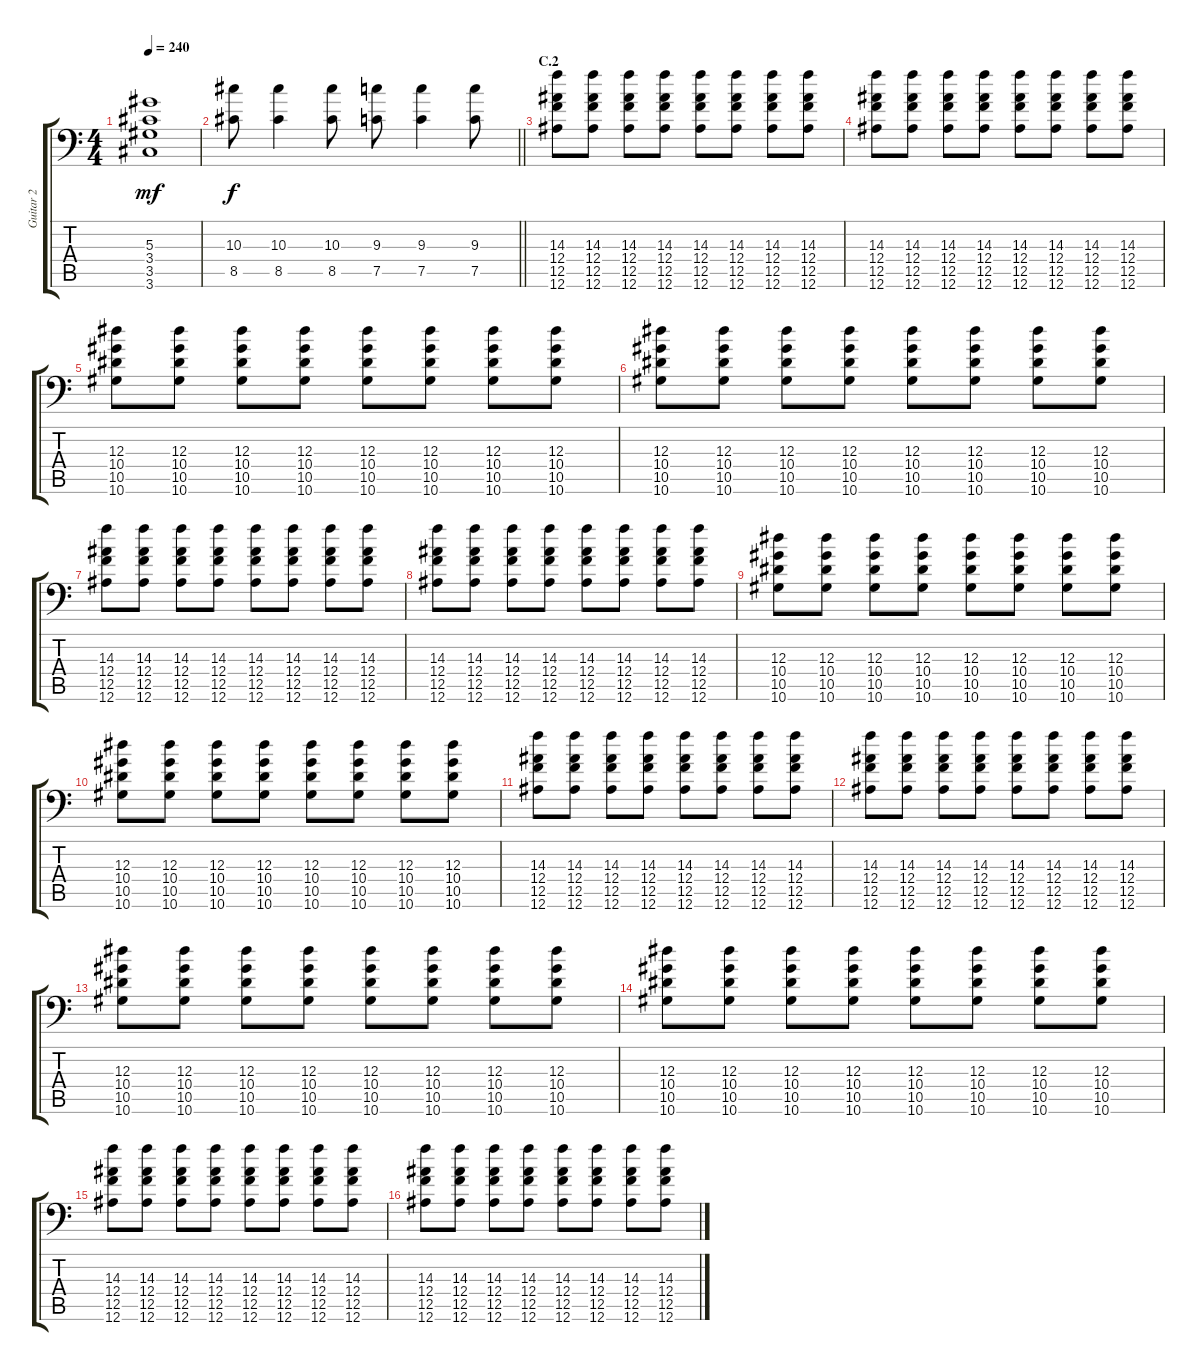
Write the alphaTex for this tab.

\track ("Guitar 2" "Guitar 2") {instrument distortionguitar}
\staff {score tabs}
\tuning (C4 G3 Eb3 Bb2 F2 Bb1) {hide}
\ts (4 4)
\tempo 240
\clef f4
\ks c
(5.3 3.4 3.5 3.6).1{dy mf} |
\barLineRight lightlight
(10.3 8.5).8{dy f} (10.3 8.5).4 (10.3 8.5).8 (9.3 7.5).8 (9.3 7.5).4 (9.3 7.5).8 |
\section ("" "C.2")
(14.3 12.4 12.5 12.6).8 (14.3 12.4 12.5 12.6).8 (14.3 12.4 12.5 12.6).8 (14.3 12.4 12.5 12.6).8 (14.3 12.4 12.5 12.6).8 (14.3 12.4 12.5 12.6).8 (14.3 12.4 12.5 12.6).8 (14.3 12.4 12.5 12.6).8 |
(14.3 12.4 12.5 12.6).8 (14.3 12.4 12.5 12.6).8 (14.3 12.4 12.5 12.6).8 (14.3 12.4 12.5 12.6).8 (14.3 12.4 12.5 12.6).8 (14.3 12.4 12.5 12.6).8 (14.3 12.4 12.5 12.6).8 (14.3 12.4 12.5 12.6).8 |
(12.3 10.4 10.5 10.6).8 (12.3 10.4 10.5 10.6).8 (12.3 10.4 10.5 10.6).8 (12.3 10.4 10.5 10.6).8 (12.3 10.4 10.5 10.6).8 (12.3 10.4 10.5 10.6).8 (12.3 10.4 10.5 10.6).8 (12.3 10.4 10.5 10.6).8 |
(12.3 10.4 10.5 10.6).8 (12.3 10.4 10.5 10.6).8 (12.3 10.4 10.5 10.6).8 (12.3 10.4 10.5 10.6).8 (12.3 10.4 10.5 10.6).8 (12.3 10.4 10.5 10.6).8 (12.3 10.4 10.5 10.6).8 (12.3 10.4 10.5 10.6).8 |
(14.3 12.4 12.5 12.6).8 (14.3 12.4 12.5 12.6).8 (14.3 12.4 12.5 12.6).8 (14.3 12.4 12.5 12.6).8 (14.3 12.4 12.5 12.6).8 (14.3 12.4 12.5 12.6).8 (14.3 12.4 12.5 12.6).8 (14.3 12.4 12.5 12.6).8 |
(14.3 12.4 12.5 12.6).8 (14.3 12.4 12.5 12.6).8 (14.3 12.4 12.5 12.6).8 (14.3 12.4 12.5 12.6).8 (14.3 12.4 12.5 12.6).8 (14.3 12.4 12.5 12.6).8 (14.3 12.4 12.5 12.6).8 (14.3 12.4 12.5 12.6).8 |
(12.3 10.4 10.5 10.6).8 (12.3 10.4 10.5 10.6).8 (12.3 10.4 10.5 10.6).8 (12.3 10.4 10.5 10.6).8 (12.3 10.4 10.5 10.6).8 (12.3 10.4 10.5 10.6).8 (12.3 10.4 10.5 10.6).8 (12.3 10.4 10.5 10.6).8 |
(12.3 10.4 10.5 10.6).8 (12.3 10.4 10.5 10.6).8 (12.3 10.4 10.5 10.6).8 (12.3 10.4 10.5 10.6).8 (12.3 10.4 10.5 10.6).8 (12.3 10.4 10.5 10.6).8 (12.3 10.4 10.5 10.6).8 (12.3 10.4 10.5 10.6).8 |
(14.3 12.4 12.5 12.6).8 (14.3 12.4 12.5 12.6).8 (14.3 12.4 12.5 12.6).8 (14.3 12.4 12.5 12.6).8 (14.3 12.4 12.5 12.6).8 (14.3 12.4 12.5 12.6).8 (14.3 12.4 12.5 12.6).8 (14.3 12.4 12.5 12.6).8 |
(14.3 12.4 12.5 12.6).8 (14.3 12.4 12.5 12.6).8 (14.3 12.4 12.5 12.6).8 (14.3 12.4 12.5 12.6).8 (14.3 12.4 12.5 12.6).8 (14.3 12.4 12.5 12.6).8 (14.3 12.4 12.5 12.6).8 (14.3 12.4 12.5 12.6).8 |
(12.3 10.4 10.5 10.6).8 (12.3 10.4 10.5 10.6).8 (12.3 10.4 10.5 10.6).8 (12.3 10.4 10.5 10.6).8 (12.3 10.4 10.5 10.6).8 (12.3 10.4 10.5 10.6).8 (12.3 10.4 10.5 10.6).8 (12.3 10.4 10.5 10.6).8 |
(12.3 10.4 10.5 10.6).8 (12.3 10.4 10.5 10.6).8 (12.3 10.4 10.5 10.6).8 (12.3 10.4 10.5 10.6).8 (12.3 10.4 10.5 10.6).8 (12.3 10.4 10.5 10.6).8 (12.3 10.4 10.5 10.6).8 (12.3 10.4 10.5 10.6).8 |
(14.3 12.4 12.5 12.6).8 (14.3 12.4 12.5 12.6).8 (14.3 12.4 12.5 12.6).8 (14.3 12.4 12.5 12.6).8 (14.3 12.4 12.5 12.6).8 (14.3 12.4 12.5 12.6).8 (14.3 12.4 12.5 12.6).8 (14.3 12.4 12.5 12.6).8 |
(14.3 12.4 12.5 12.6).8 (14.3 12.4 12.5 12.6).8 (14.3 12.4 12.5 12.6).8 (14.3 12.4 12.5 12.6).8 (14.3 12.4 12.5 12.6).8 (14.3 12.4 12.5 12.6).8 (14.3 12.4 12.5 12.6).8 (14.3 12.4 12.5 12.6).8
